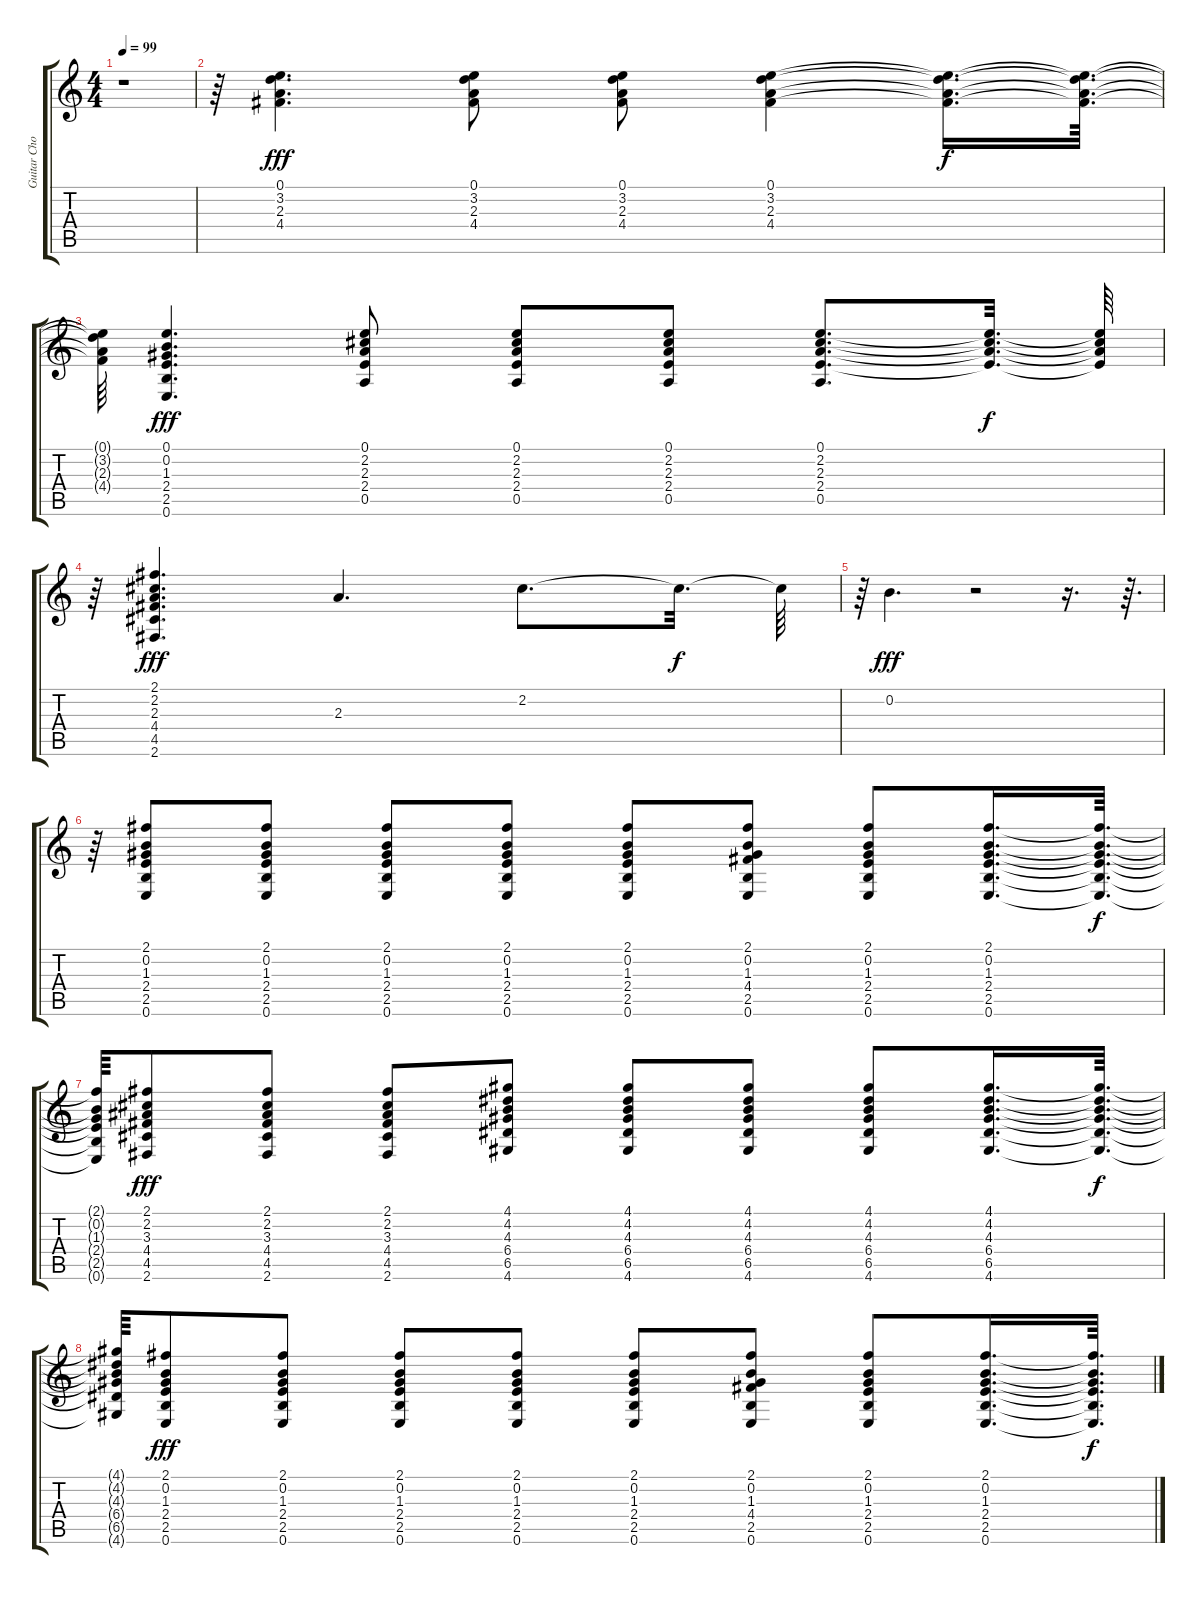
\track ("Guitar Chords 2" "Guitar Cho") {instrument acousticguitarnylon}
\staff {score tabs}
\tuning (E4 B3 G3 D3 A2 E2) {hide}
\ts (4 4)
\tempo 99
\clef g2
\ks c
r.1{dy f} |
r.64 (0.1 3.2 2.3 4.4).4{d dy fff volume 3} (0.1 3.2 2.3 4.4).8 (0.1 3.2 2.3 4.4).8 (0.1 3.2 2.3 4.4).4 (0.1{t} 3.2{t} 2.3{t} 4.4{t}).16{d dy f} (0.1{t} 3.2{t} 2.3{t} 4.4{t}).64{d} |
(0.1{t} 3.2{t} 2.3{t} 4.4{t}).64 (0.1 0.2 1.3 2.4 2.5 0.6).4{d dy fff} (0.1 2.2 2.3 2.4 0.5).8 (0.1 2.2 2.3 2.4 0.5).8 (0.1 2.2 2.3 2.4 0.5).8 (0.1 2.2 2.3 2.4 0.5).8{d} (0.1{t} 2.2{t} 2.3{t} 2.4{t}).32{d dy f} (0.1{t} 2.2{t} 2.3{t} 2.4{t}).64 |
r.64 (2.1 2.2 2.3 4.4 4.5 2.6).4{d dy fff} 2.3.4{d} 2.2.8{d} 2.2{t}.32{d dy f} 2.2{t}.64 |
r.64 0.2.4{d dy fff} r.2 r.16{d} r.64{d} |
r.64 (2.1 0.2 1.3 2.4 2.5 0.6).8{volume 8} (2.1 0.2 1.3 2.4 2.5 0.6).8 (2.1 0.2 1.3 2.4 2.5 0.6).8 (2.1 0.2 1.3 2.4 2.5 0.6).8 (2.1 0.2 1.3 2.4 2.5 0.6).8 (2.1 0.2 1.3 4.4 2.5 0.6).8 (2.1 0.2 1.3 2.4 2.5 0.6).8 (2.1 0.2 1.3 2.4 2.5 0.6).16{d} (2.1{t} 0.2{t} 1.3{t} 2.4{t} 2.5{t} 0.6{t}).64{d dy f} |
(2.1{t} 0.2{t} 1.3{t} 2.4{t} 2.5{t} 0.6{t}).64 (2.1 2.2 3.3 4.4 4.5 2.6).8{dy fff} (2.1 2.2 3.3 4.4 4.5 2.6).8 (2.1 2.2 3.3 4.4 4.5 2.6).8 (4.1 4.2 4.3 6.4 6.5 4.6).8 (4.1 4.2 4.3 6.4 6.5 4.6).8 (4.1 4.2 4.3 6.4 6.5 4.6).8 (4.1 4.2 4.3 6.4 6.5 4.6).8 (4.1 4.2 4.3 6.4 6.5 4.6).16{d} (4.1{t} 4.2{t} 4.3{t} 6.4{t} 6.5{t} 4.6{t}).64{d dy f} |
(4.1{t} 4.2{t} 4.3{t} 6.4{t} 6.5{t} 4.6{t}).64 (2.1 0.2 1.3 2.4 2.5 0.6).8{dy fff} (2.1 0.2 1.3 2.4 2.5 0.6).8 (2.1 0.2 1.3 2.4 2.5 0.6).8 (2.1 0.2 1.3 2.4 2.5 0.6).8 (2.1 0.2 1.3 2.4 2.5 0.6).8 (2.1 0.2 1.3 4.4 2.5 0.6).8 (2.1 0.2 1.3 2.4 2.5 0.6).8 (2.1 0.2 1.3 2.4 2.5 0.6).16{d} (2.1{t} 0.2{t} 1.3{t} 2.4{t} 2.5{t} 0.6{t}).64{d dy f}
